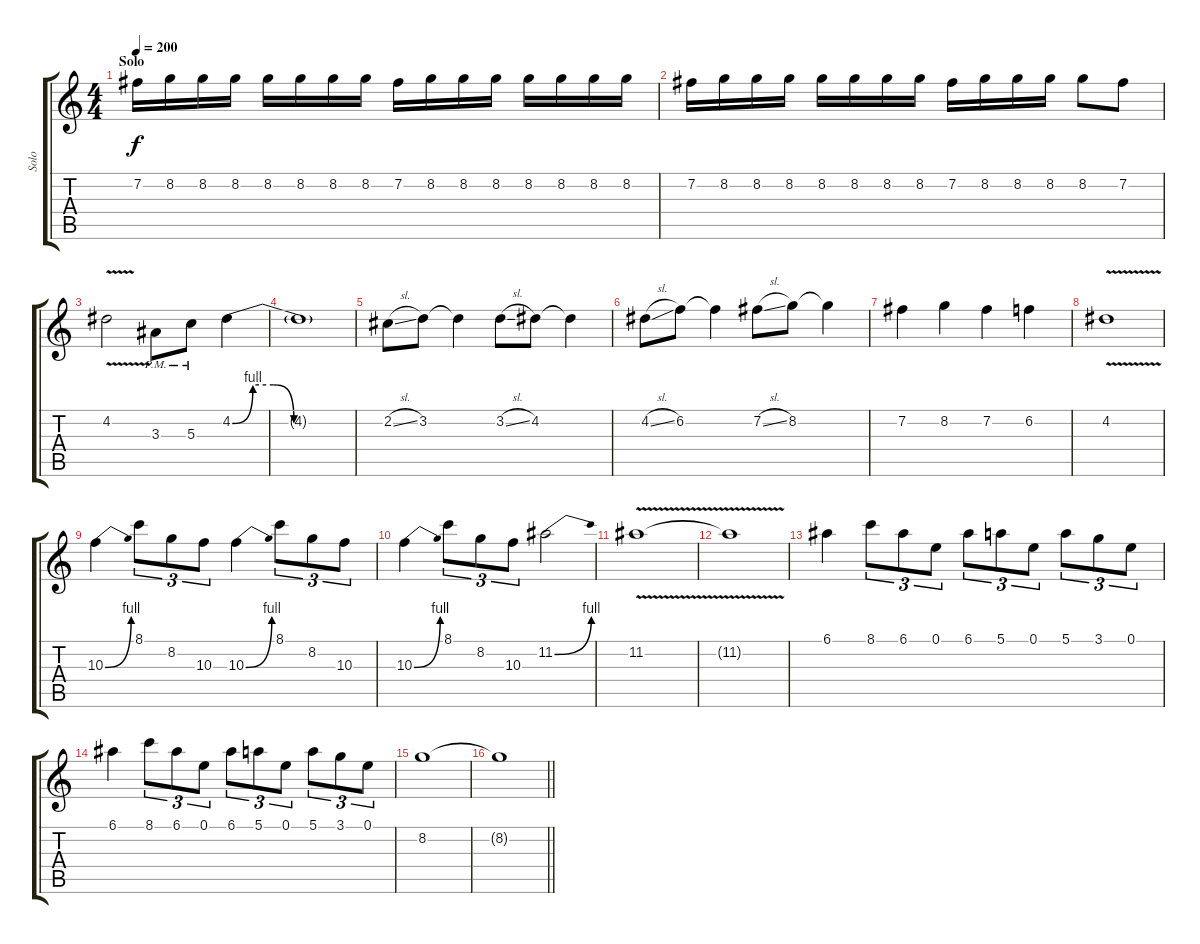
\track ("Solo" "Solo") {instrument distortionguitar}
\staff {score tabs}
\tuning (E4 B3 G3 D3 A2 E2) {hide}
\ts (4 4)
\section ("" "Solo")
\tempo 200
\clef g2
\ks c
7.2.16{dy f} 8.2.16 8.2.16 8.2.16 8.2.16 8.2.16 8.2.16 8.2.16 7.2.16 8.2.16 8.2.16 8.2.16 8.2.16 8.2.16 8.2.16 8.2.16 |
7.2.16 8.2.16 8.2.16 8.2.16 8.2.16 8.2.16 8.2.16 8.2.16 7.2.16 8.2.16 8.2.16 8.2.16 8.2.8 7.2.8 |
4.2{v}.2 3.3{pm}.8 5.3{pm}.8 4.2{be (custom 0 0 10 4 20 4 30 0 60 0)}.4 |
4.2{t}.1 |
2.2{sl}.8 3.2.8 3.2{t}.4 3.2{sl}.8 4.2.8 4.2{t}.4 |
4.2{sl}.8 6.2.8 6.2{t}.4 7.2{sl}.8 8.2.8 8.2{t}.4 |
7.2.4 8.2.4 7.2.4 6.2.4 |
4.2{v}.1 |
10.3{be (bend 0 0 60 4)}.4 8.1.8{tu (3 2)} 8.2.8{tu (3 2)} 10.3.8{tu (3 2)} 10.3{be (bend 0 0 60 4)}.4 8.1.8{tu (3 2)} 8.2.8{tu (3 2)} 10.3.8{tu (3 2)} |
10.3{be (bend 0 0 60 4)}.4 8.1.8{tu (3 2)} 8.2.8{tu (3 2)} 10.3.8{tu (3 2)} 11.2{be (bend 0 0 60 4)}.2 |
11.2{v}.1 |
11.2{t}.1 |
6.1.4 8.1.8{tu (3 2)} 6.1.8{tu (3 2)} 0.1.8{tu (3 2)} 6.1.8{tu (3 2)} 5.1.8{tu (3 2)} 0.1.8{tu (3 2)} 5.1.8{tu (3 2)} 3.1.8{tu (3 2)} 0.1.8{tu (3 2)} |
6.1.4 8.1.8{tu (3 2)} 6.1.8{tu (3 2)} 0.1.8{tu (3 2)} 6.1.8{tu (3 2)} 5.1.8{tu (3 2)} 0.1.8{tu (3 2)} 5.1.8{tu (3 2)} 3.1.8{tu (3 2)} 0.1.8{tu (3 2)} |
8.2.1 |
\barLineRight lightlight
8.2{t}.1
